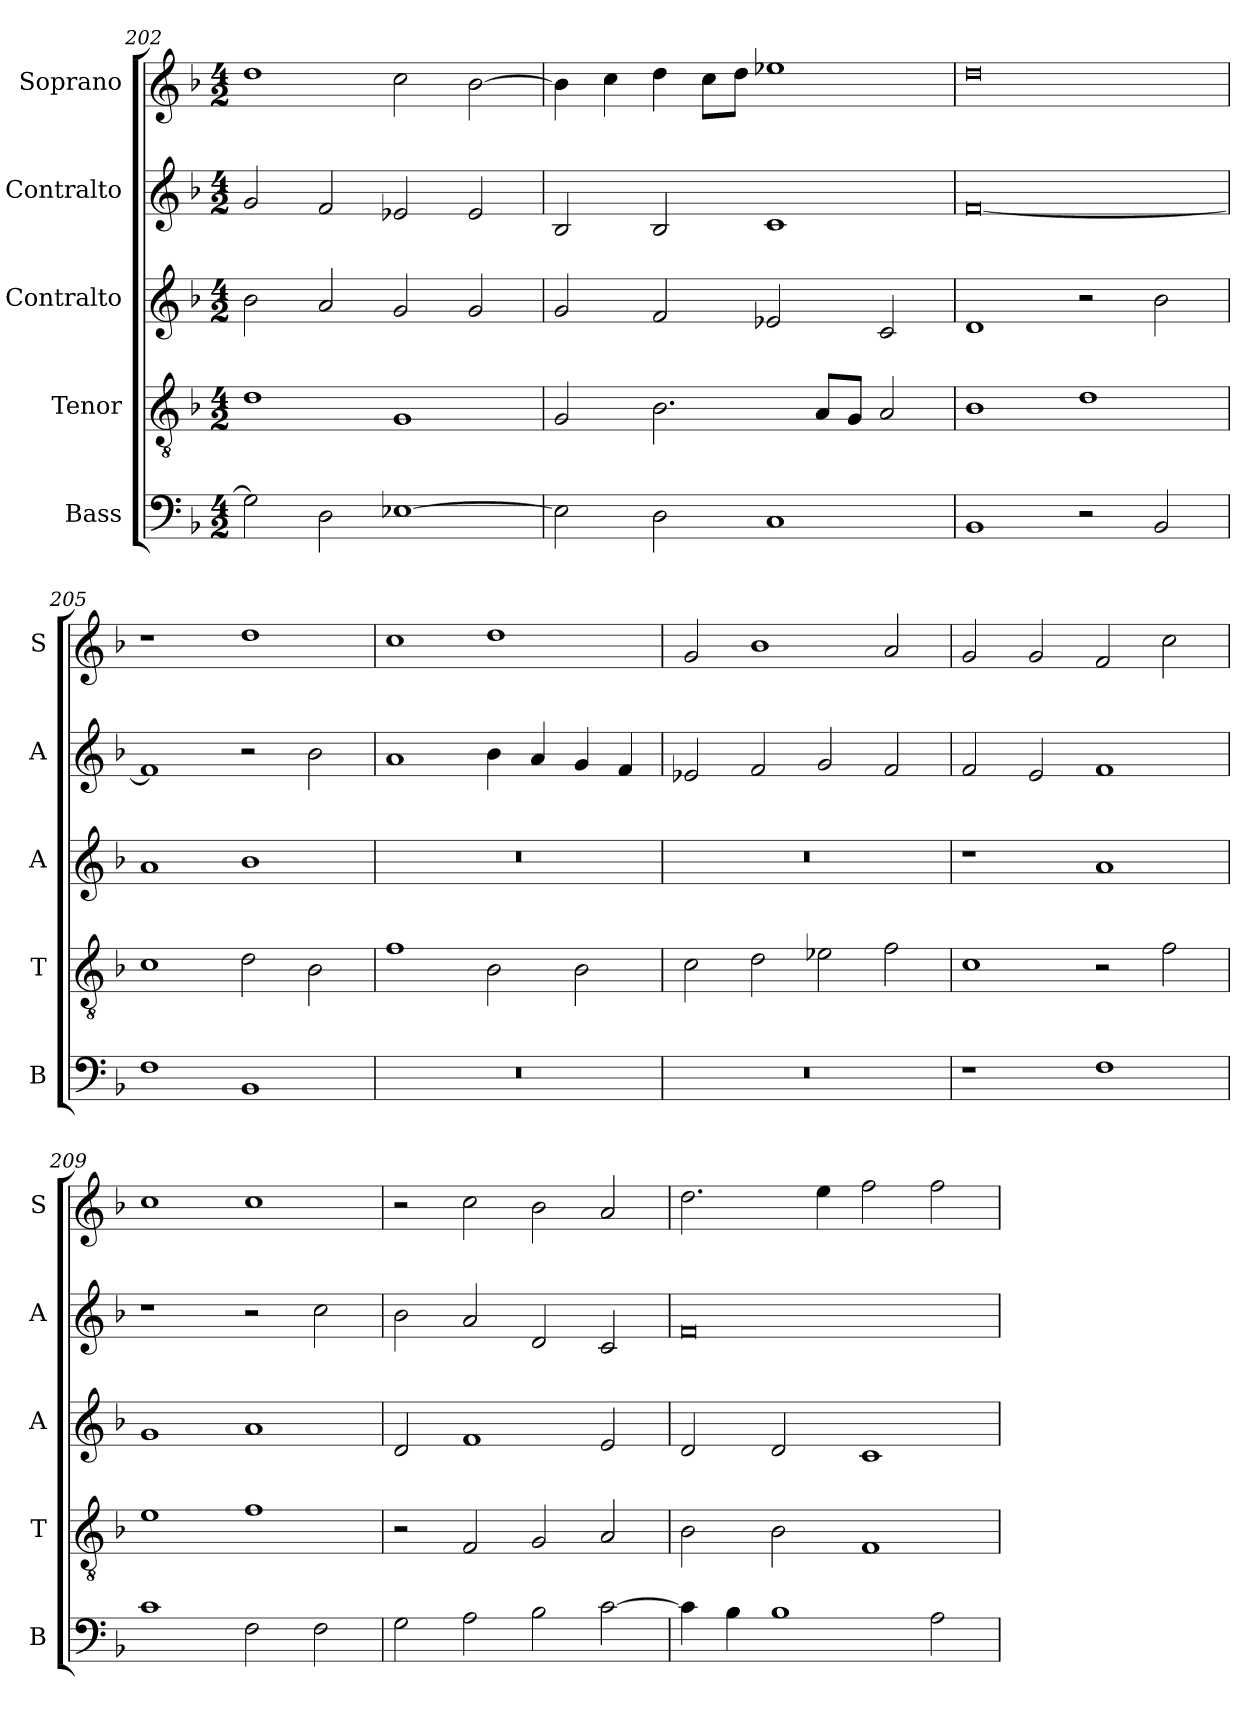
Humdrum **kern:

**kern	**kern	**kern	**kern	**kern
*part5	*part4	*part3	*part2	*part1
*staff5	*staff4	*staff3	*staff2	*staff1
*I"Bass	*I"Tenor	*I"Contralto	*I"Contralto	*I"Soprano
*I'B	*I'T	*I'A	*I'A	*I'S
*clefF4	*clefGv2	*clefG2	*clefG2	*clefG2
*k[b-]	*k[b-]	*k[b-]	*k[b-]	*k[b-]
*G:dor	*G:dor	*G:dor	*G:dor	*G:dor
*M4/2	*M4/2	*M4/2	*M4/2	*M4/2
=202	=202	=202	=202	=202
2G]	1d	2b-	2g	1dd
2D	.	2a	2f	.
[1E-X	1G	2g	2e-X	2cc
.	.	2g	2e-	[2b-
=203	=203	=203	=203	=203
2E-]	2G	2g	2B-	4b-]
.	.	.	.	4cc
2D	2.B-	2f	2B-	4dd
.	.	.	.	8cc\L
.	.	.	.	8dd\J
1C	.	2e-X	1c	1ee-X
.	8A/L	.	.	.
.	8G/J	.	.	.
.	2A	2c	.	.
=204	=204	=204	=204	=204
1BB-	1B-	1d	[0f	0dd
2r	1d	2r	.	.
2BB-	.	2b-	.	.
=205	=205	=205	=205	=205
1F	1c	1a	1f]	1r
1BB-	2d	1b-	2r	1dd
.	2B-	.	2b-	.
=206	=206	=206	=206	=206
0r	1f	0r	1a	1cc
.	2B-	.	4b-	1dd
.	.	.	4a	.
.	2B-	.	4g	.
.	.	.	4f	.
=207	=207	=207	=207	=207
0r	2c	0r	2e-X	2g
.	2d	.	2f	1b-
.	2e-X	.	2g	.
.	2f	.	2f	2a
=208	=208	=208	=208	=208
1r	1c	1r	2f	2g
.	.	.	2e	2g
1F	2r	1a	1f	2f
.	2f	.	.	2cc
=209	=209	=209	=209	=209
1c	1e	1g	1r	1cc
2F	1f	1a	2r	1cc
2F	.	.	2cc	.
=210	=210	=210	=210	=210
2G	2r	2d	2b-	2r
2A	2F	1f	2a	2cc
2B-	2G	.	2d	2b-
[2c	2A	2e	2c	2a
=211	=211	=211	=211	=211
4c]	2B-	2d	0f	2.dd
4B-	.	.	.	.
1B-	2B-	2d	.	.
.	.	.	.	4ee
.	1F	1c	.	2ff
2A	.	.	.	2ff
=	=	=	=	=
*-	*-	*-	*-	*-
